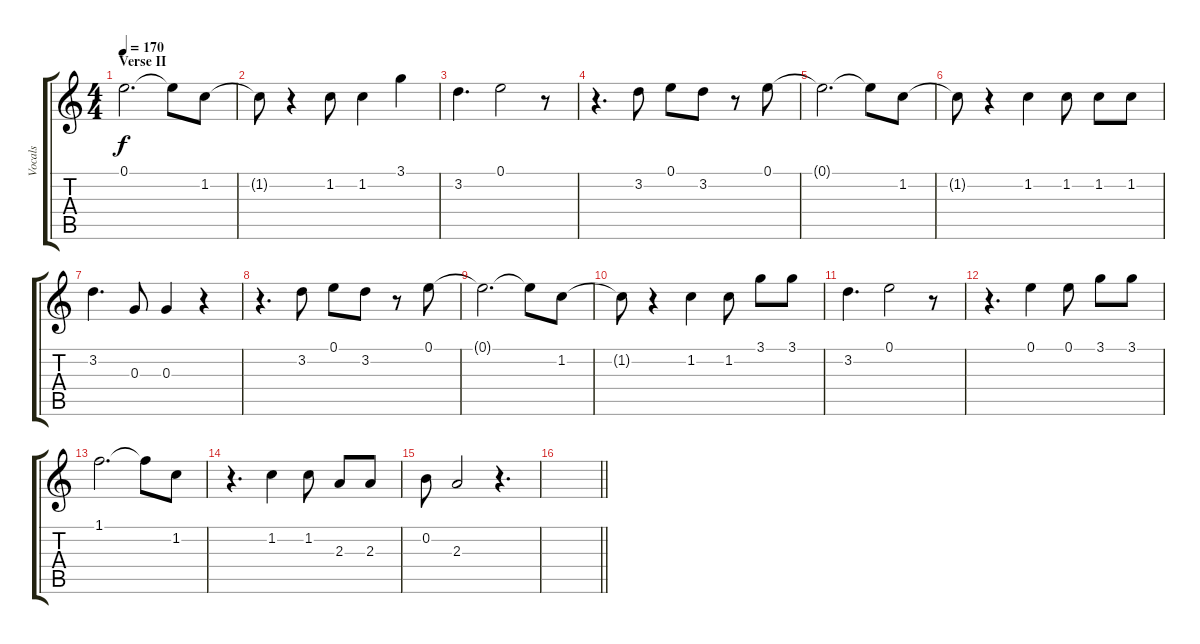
\track ("Vocals" "Vocals") {instrument electricguitarjazz}
\staff {score tabs}
\tuning (E4 B3 G3 D3 A2 E2) {hide}
\ts (4 4)
\section ("" "Verse II")
\tempo 170
\clef g2
\ks c
0.1{t}.2{d dy f} 0.1{t}.8 1.2.8 |
1.2{t}.8 r.4 1.2.8 1.2.4 3.1.4 |
3.2.4{d} 0.1.2 r.8 |
r.4{d} 3.2.8 0.1.8 3.2.8 r.8 0.1.8 |
0.1{t}.2{d} 0.1{t}.8 1.2.8 |
1.2{t}.8 r.4 1.2.4 1.2.8 1.2.8 1.2.8 |
3.2.4{d} 0.3.8 0.3.4 r.4 |
r.4{d} 3.2.8 0.1.8 3.2.8 r.8 0.1.8 |
0.1{t}.2{d} 0.1{t}.8 1.2.8 |
1.2{t}.8 r.4 1.2.4 1.2.8 3.1.8 3.1.8 |
3.2.4{d} 0.1.2 r.8 |
r.4{d} 0.1.4 0.1.8 3.1.8 3.1.8 |
1.1.2{d} 1.1{t}.8 1.2.8 |
r.4{d} 1.2.4 1.2.8 2.3.8 2.3.8 |
0.2.8 2.3.2 r.4{d} |
\barLineRight lightlight
